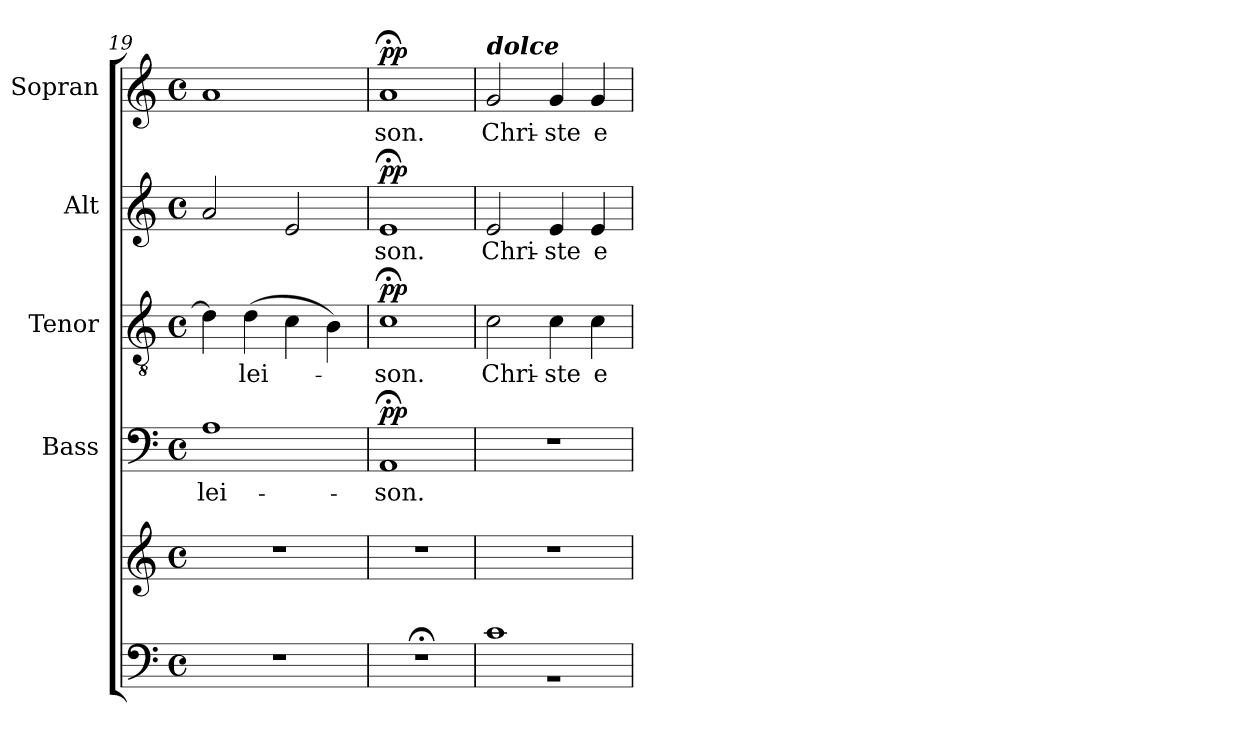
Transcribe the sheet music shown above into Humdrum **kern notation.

**kern	**kern	**kern	**text	**dynam	**kern	**text	**dynam	**kern	**text	**dynam	**kern	**text	**dynam
*part5	*part5	*part4	*part4	*part4	*part3	*part3	*part3	*part2	*part2	*part2	*part1	*part1	*part1
*staff6	*staff5	*staff4	*staff4	*staff4	*staff3	*staff3	*staff3	*staff2	*staff2	*staff2	*staff1	*staff1	*staff1
*	*	*I"Bass	*	*	*I"Tenor	*	*	*I"Alt	*	*	*I"Sopran	*	*
*	*	*I'B.	*	*	*I'T.	*	*	*I'A.	*	*	*I'S.	*	*
*clefF4	*clefG2	*clefF4	*	*	*clefGv2	*	*	*clefG2	*	*	*clefG2	*	*
*k[]	*k[]	*k[]	*	*	*k[]	*	*	*k[]	*	*	*k[]	*	*
*C:	*C:	*C:	*	*	*C:	*	*	*C:	*	*	*C:	*	*
*M4/4	*M4/4	*M4/4	*	*	*M4/4	*	*	*M4/4	*	*	*M4/4	*	*
*met(c)	*met(c)	*met(c)	*	*	*met(c)	*	*	*met(c)	*	*	*met(c)	*	*
=19	=19	=19	=19	=19	=19	=19	=19	=19	=19	=19	=19	=19	=19
!	!	!	!LO:LY:b	!	!	!	!	!	!	!	!	!	!
1r	1r	1A	-lei-	.	4d\]	.	.	2a/	.	.	1a	.	.
!	!	!	!	!	!	!LO:LY:b	!	!	!	!	!	!	!
.	.	.	.	.	(>4d\	-lei-	.	.	.	.	.	.	.
.	.	.	.	.	4c\	.	.	2e/	.	.	.	.	.
.	.	.	.	.	4B\)	.	.	.	.	.	.	.	.
=20	=20	=20	=20	=20	=20	=20	=20	=20	=20	=20	=20	=20	=20
!	!	!	!LO:LY:b	!LO:DY:a	!	!LO:LY:b	!LO:DY:a	!	!LO:LY:b	!LO:DY:a	!	!LO:LY:b	!LO:DY:a
1r;<	1r	1AA;<	-son.	pp	1c;<	-son.	pp	1e;<	-son.	pp	1a;<	-son.	pp
=21	=21	=21	=21	=21	=21	=21	=21	=21	=21	=21	=21	=21	=21
*^	*	*	*	*	*	*	*	*	*	*	*	*	*
!	!	!	!	!	!	!	!	!	!	!	!	!LO:TX:a:Bi:t=dolce	!	!
!	!	!	!	!	!	!	!LO:LY:b	!	!	!LO:LY:b	!	!	!LO:LY:b	!
1c	1rBB	1r	1r	.	.	2c\	Chri-	.	2e/	Chri-	.	2g/	Chri-	.
!	!	!	!	!	!	!	!LO:LY:b	!	!	!LO:LY:b	!	!	!LO:LY:b	!
.	.	.	.	.	.	4c\	-ste	.	4e/	-ste	.	4g/	-ste	.
!	!	!	!	!	!	!	!LO:LY:b	!	!	!LO:LY:b	!	!	!LO:LY:b	!
.	.	.	.	.	.	4c\	e-	.	4e/	e-	.	4g/	e-	.
*v	*v	*	*	*	*	*	*	*	*	*	*	*	*	*
=	=	=	=	=	=	=	=	=	=	=	=	=	=
*-	*-	*-	*-	*-	*-	*-	*-	*-	*-	*-	*-	*-	*-
